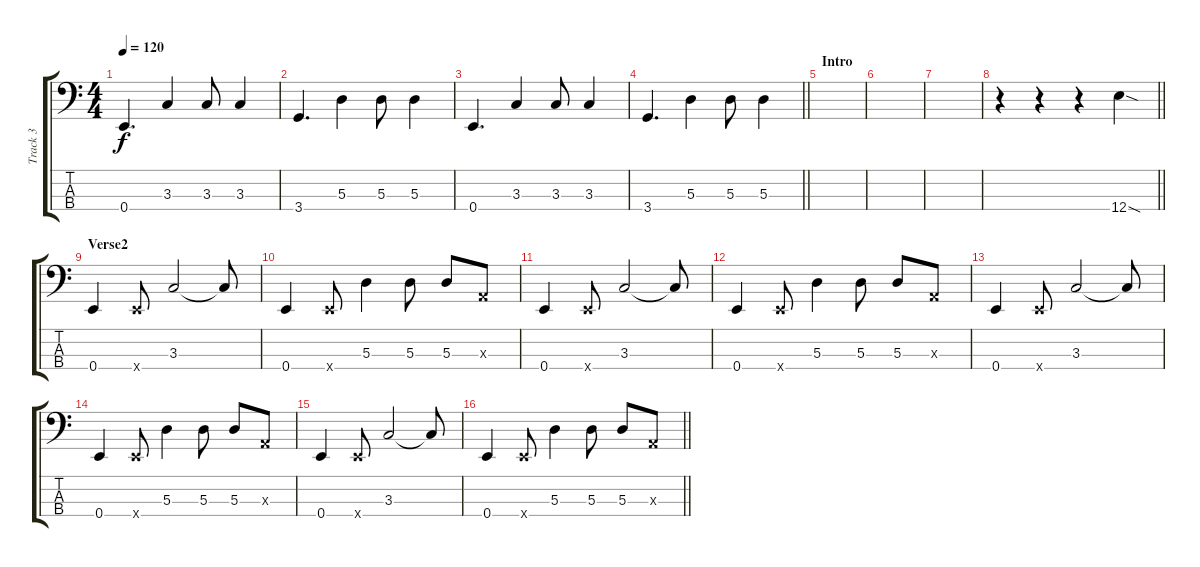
\track ("Track 3" "Track 3") {instrument electricbassfinger}
\staff {score tabs}
\tuning (G2 D2 A1 E1) {hide}
\ts (4 4)
\tempo 120
\clef f4
\ks c
0.4.4{d dy f} 3.3.4 3.3.8 3.3.4 |
3.4.4{d} 5.3.4 5.3.8 5.3.4 |
0.4.4{d} 3.3.4 3.3.8 3.3.4 |
\barLineRight lightlight
3.4.4{d} 5.3.4 5.3.8 5.3.4 |
\section ("" "Intro")
|
|
|
\barLineRight lightlight
r.4 r.4 r.4 12.4{sod}.4 |
\section ("" "Verse2")
0.4.4 0.4{x}.8 3.3.2 3.3{t}.8 |
0.4.4 0.4{x}.8 5.3.4 5.3.8 5.3.8 0.3{x}.8 |
0.4.4 0.4{x}.8 3.3.2 3.3{t}.8 |
0.4.4 0.4{x}.8 5.3.4 5.3.8 5.3.8 0.3{x}.8 |
0.4.4 0.4{x}.8 3.3.2 3.3{t}.8 |
0.4.4 0.4{x}.8 5.3.4 5.3.8 5.3.8 0.3{x}.8 |
0.4.4 0.4{x}.8 3.3.2 3.3{t}.8 |
\barLineRight lightlight
0.4.4 0.4{x}.8 5.3.4 5.3.8 5.3.8 0.3{x}.8
